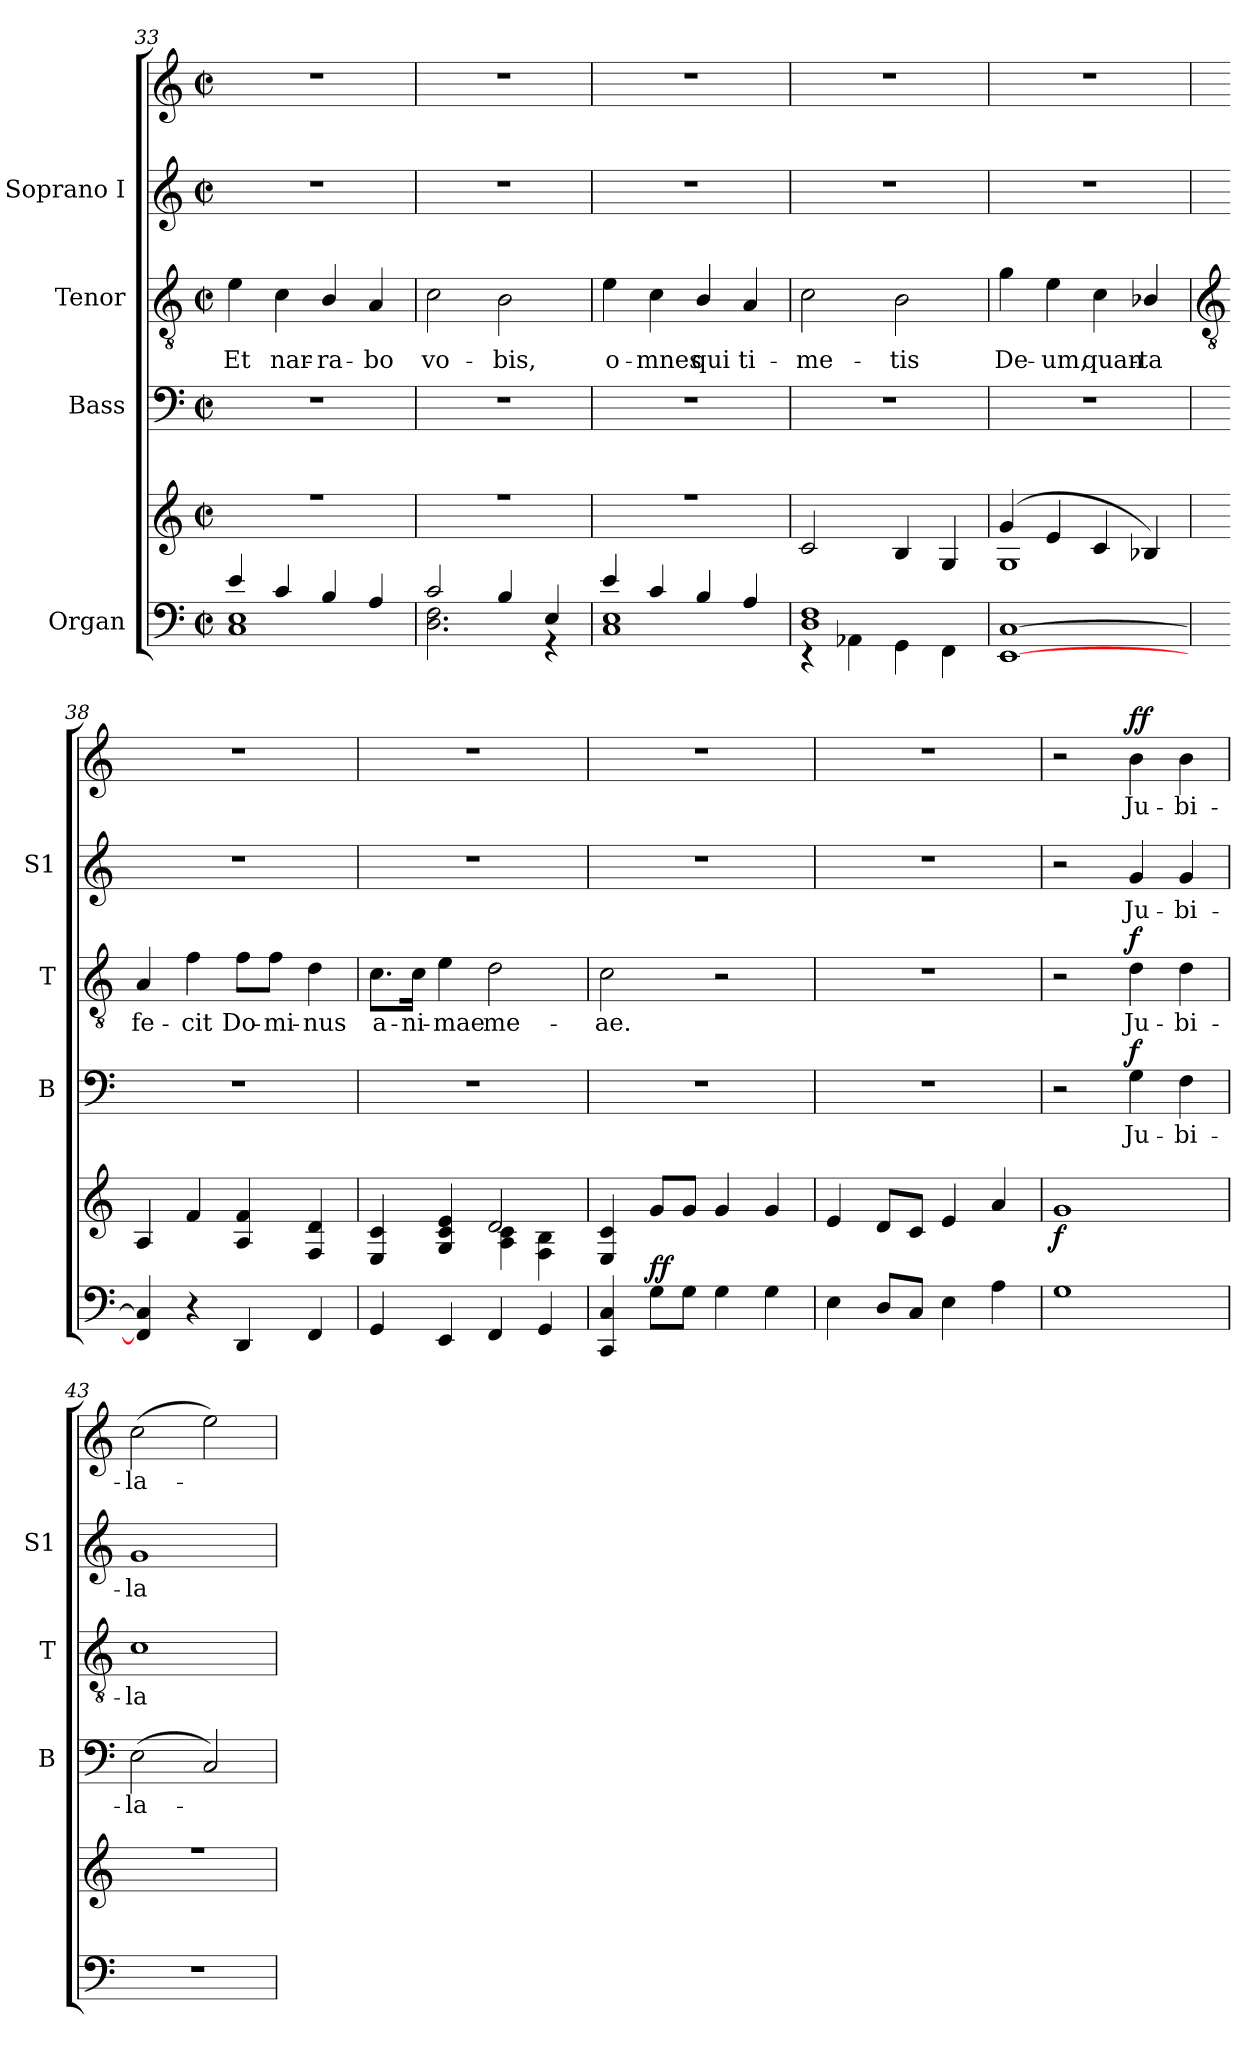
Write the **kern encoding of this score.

**kern	**kern	**dynam	**kern	**text	**dynam	**kern	**text	**dynam	**kern	**text	**kern	**text	**dynam
*part4	*part4	*part4	*part3	*part3	*part3	*part2	*part2	*part2	*part1	*part1	*part1	*part1	*part1
*staff6	*staff5	*staff5/6	*staff4	*staff4	*staff4	*staff3	*staff3	*staff3	*staff2	*staff2	*staff1	*staff1	*staff1/2
*I"Organ	*	*	*I"Bass	*	*	*I"Tenor	*	*	*I"Soprano I	*	*	*	*
*	*	*	*I'B	*	*	*I'T	*	*	*I'S1	*	*	*	*
*clefF4	*clefG2	*	*clefF4	*	*	*clefGv2	*	*	*clefG2	*	*clefG2	*	*
*k[]	*k[]	*	*k[]	*	*	*k[]	*	*	*k[]	*	*k[]	*	*
*C:	*C:	*	*C:	*	*	*C:	*	*	*C:	*	*C:	*	*
*M2/2	*M2/2	*	*M2/2	*	*	*M2/2	*	*	*M2/2	*	*M2/2	*	*
*met(c|)	*met(c|)	*	*met(c|)	*	*	*met(c|)	*	*	*met(c|)	*	*met(c|)	*	*
=33	=33	=33	=33	=33	=33	=33	=33	=33	=33	=33	=33	=33	=33
*^	*^	*	*	*	*	*	*	*	*	*	*	*	*
!	!	!	!	!	!	!	!	!	!LO:LY:b	!	!	!	!	!	!
4e/	1C\ 1E\	1r	1ryy	.	1r	.	.	4e	Et	.	1r	.	1r	.	.
!	!	!	!	!	!	!	!	!	!LO:LY:b	!	!	!	!	!	!
4c/	.	.	.	.	.	.	.	4c	nar-	.	.	.	.	.	.
!	!	!	!	!	!	!	!	!	!LO:LY:b	!	!	!	!	!	!
4B/	.	.	.	.	.	.	.	4B/	-ra-	.	.	.	.	.	.
!	!	!	!	!	!	!	!	!	!LO:LY:b	!	!	!	!	!	!
4A/	.	.	.	.	.	.	.	4A	-bo	.	.	.	.	.	.
=34	=34	=34	=34	=34	=34	=34	=34	=34	=34	=34	=34	=34	=34	=34	=34
!	!	!	!	!	!	!	!	!	!LO:LY:b	!	!	!	!	!	!
2c/	2.D\ 2.F\	1r	1ryy	.	1r	.	.	2c	vo-	.	1r	.	1r	.	.
!	!	!	!	!	!	!	!	!	!LO:LY:b	!	!	!	!	!	!
4B/	.	.	.	.	.	.	.	2B	-bis,	.	.	.	.	.	.
4E/	4r	.	.	.	.	.	.	.	.	.	.	.	.	.	.
=35	=35	=35	=35	=35	=35	=35	=35	=35	=35	=35	=35	=35	=35	=35	=35
!	!	!	!	!	!	!	!	!	!LO:LY:b	!	!	!	!	!	!
4e/	1C\ 1E\	1r	1ryy	.	1r	.	.	4e	o-	.	1r	.	1r	.	.
!	!	!	!	!	!	!	!	!	!LO:LY:b	!	!	!	!	!	!
4c/	.	.	.	.	.	.	.	4c	-mnes	.	.	.	.	.	.
!	!	!	!	!	!	!	!	!	!LO:LY:b	!	!	!	!	!	!
4B/	.	.	.	.	.	.	.	4B/	qui	.	.	.	.	.	.
!	!	!	!	!	!	!	!	!	!LO:LY:b	!	!	!	!	!	!
4A/	.	.	.	.	.	.	.	4A	ti-	.	.	.	.	.	.
=36	=36	=36	=36	=36	=36	=36	=36	=36	=36	=36	=36	=36	=36	=36	=36
!	!	!	!	!	!	!	!	!	!LO:LY:b	!	!	!	!	!	!
1D/ 1F/	4r	2c/	1ryy	.	1r	.	.	2c	-me-	.	1r	.	1r	.	.
.	4AA-X\	.	.	.	.	.	.	.	.	.	.	.	.	.	.
!	!	!	!	!	!	!	!	!	!LO:LY:b	!	!	!	!	!	!
.	4GG\	4B/	.	.	.	.	.	2B	-tis	.	.	.	.	.	.
.	4FF\	4G/	.	.	.	.	.	.	.	.	.	.	.	.	.
=37	=37	=37	=37	=37	=37	=37	=37	=37	=37	=37	=37	=37	=37	=37	=37
!	!	!	!	!	!	!	!	!	!LO:LY:b	!	!	!	!	!	!
[1EE/ [1C/	1ryy	(>4g/	1G\	.	1r	.	.	4g	De-	.	1r	.	1r	.	.
!	!	!	!	!	!	!	!	!	!LO:LY:b	!	!	!	!	!	!
.	.	4e/	.	.	.	.	.	4e	-um,	.	.	.	.	.	.
!	!	!	!	!	!	!	!	!	!LO:LY:b	!	!	!	!	!	!
.	.	4c/	.	.	.	.	.	4c	quan-	.	.	.	.	.	.
!	!	!	!	!	!	!	!	!	!LO:LY:b	!	!	!	!	!	!
.	.	4B-X/)	.	.	.	.	.	4B-X/	-ta	.	.	.	.	.	.
*v	*v	*	*	*	*	*	*	*	*	*	*	*	*	*	*
!!LO:LB:g=z
=38	=38	=38	=38	=38	=38	=38	=38	=38	=38	=38	=38	=38	=38	=38
*	*	*	*	*	*	*	*clefGv2	*	*	*	*	*	*	*
!	!	!	!	!	!	!	!	!LO:LY:b	!	!	!	!	!	!
4FF] 4C]	4A/	4A/	.	1r	.	.	4A	fe-	.	1r	.	1r	.	.
!	!	!	!	!	!	!	!	!LO:LY:b	!	!	!	!	!	!
4r	4f/	4ryy	.	.	.	.	4f	-cit	.	.	.	.	.	.
!	!	!	!	!	!	!	!	!LO:LY:b	!	!	!	!	!	!
4DD/	4A/ 4f/	2ryy	.	.	.	.	8f\L	Do-	.	.	.	.	.	.
!	!	!	!	!	!	!	!	!LO:LY:b	!	!	!	!	!	!
.	.	.	.	.	.	.	8f\J	-mi-	.	.	.	.	.	.
!	!	!	!	!	!	!	!	!LO:LY:b	!	!	!	!	!	!
4FF/	4F/ 4d/	.	.	.	.	.	4d	-nus	.	.	.	.	.	.
=39	=39	=39	=39	=39	=39	=39	=39	=39	=39	=39	=39	=39	=39	=39
!	!	!	!	!	!	!	!	!LO:LY:b	!	!	!	!	!	!
4GG/	4E/ 4c/	2ryy	.	1r	.	.	8.c\L	a-	.	1r	.	1r	.	.
!	!	!	!	!	!	!	!	!LO:LY:b	!	!	!	!	!	!
.	.	.	.	.	.	.	16c\Jk	-ni-	.	.	.	.	.	.
!	!	!	!	!	!	!	!	!LO:LY:b	!	!	!	!	!	!
4EE/	4G/ 4c/ 4e/	.	.	.	.	.	4e	-mae	.	.	.	.	.	.
!	!	!	!	!	!	!	!	!LO:LY:b	!	!	!	!	!	!
4FF/	2d/	4A\ 4c\	.	.	.	.	2d	me-	.	.	.	.	.	.
4GG/	.	4F\ 4B\	.	.	.	.	.	.	.	.	.	.	.	.
=40	=40	=40	=40	=40	=40	=40	=40	=40	=40	=40	=40	=40	=40	=40
!	!	!	!	!	!	!	!	!LO:LY:b	!	!	!	!	!	!
4CC/ 4C/	4E/ 4c/	1ryy	.	1r	.	.	2c	-ae.	.	1r	.	1r	.	.
!	!	!	!LO:DY:a=2	!	!	!	!	!	!	!	!	!	!	!
8G\L	8g/L	.	ff	.	.	.	.	.	.	.	.	.	.	.
8G\J	8g/J	.	.	.	.	.	.	.	.	.	.	.	.	.
4G\	4g/	.	.	.	.	.	2r	.	.	.	.	.	.	.
4G\	4g/	.	.	.	.	.	.	.	.	.	.	.	.	.
=41	=41	=41	=41	=41	=41	=41	=41	=41	=41	=41	=41	=41	=41	=41
4E	4e/	1ryy	.	1r	.	.	1r	.	.	1r	.	1r	.	.
8DL	8d/L	.	.	.	.	.	.	.	.	.	.	.	.	.
8CJ	8c/J	.	.	.	.	.	.	.	.	.	.	.	.	.
4E	4e/	.	.	.	.	.	.	.	.	.	.	.	.	.
4A	4a/	.	.	.	.	.	.	.	.	.	.	.	.	.
=42	=42	=42	=42	=42	=42	=42	=42	=42	=42	=42	=42	=42	=42	=42
!	!	!	!LO:DY:b	!	!	!	!	!	!	!	!	!	!	!
1G	1g/	1ryy	f	2r	.	.	2r	.	.	2r	.	2r	.	.
!	!	!	!	!	!LO:LY:b	!LO:DY:b	!	!LO:LY:b	!LO:DY:b	!	!LO:LY:b	!	!LO:LY:b	!LO:DY:b=2
!	!	!	!	!	!	!	!	!	!	!	!	!	!	!LO:DY:n=1:b
.	.	.	.	4G	Ju-	f	4d	Ju-	f	4g	-Ju-	4b	Ju-	f f
!	!	!	!	!	!LO:LY:b	!	!	!LO:LY:b	!	!	!LO:LY:b	!	!LO:LY:b	!
.	.	.	.	4F	-bi-	.	4d	-bi-	.	4g	-bi-	4b	-bi-	.
=43	=43	=43	=43	=43	=43	=43	=43	=43	=43	=43	=43	=43	=43	=43
!	!	!	!	!	!LO:LY:b	!	!	!LO:LY:b	!	!	!LO:LY:b	!	!LO:LY:b	!
1r	1r	1ryy	.	(<2E	-la-	.	1c	-la-	.	1g	la-	(>2cc	-la-	.
.	.	.	.	2C)	.	.	.	.	.	.	.	2ee)	.	.
*	*v	*v	*	*	*	*	*	*	*	*	*	*	*	*
=	=	=	=	=	=	=	=	=	=	=	=	=	=
*-	*-	*-	*-	*-	*-	*-	*-	*-	*-	*-	*-	*-	*-
